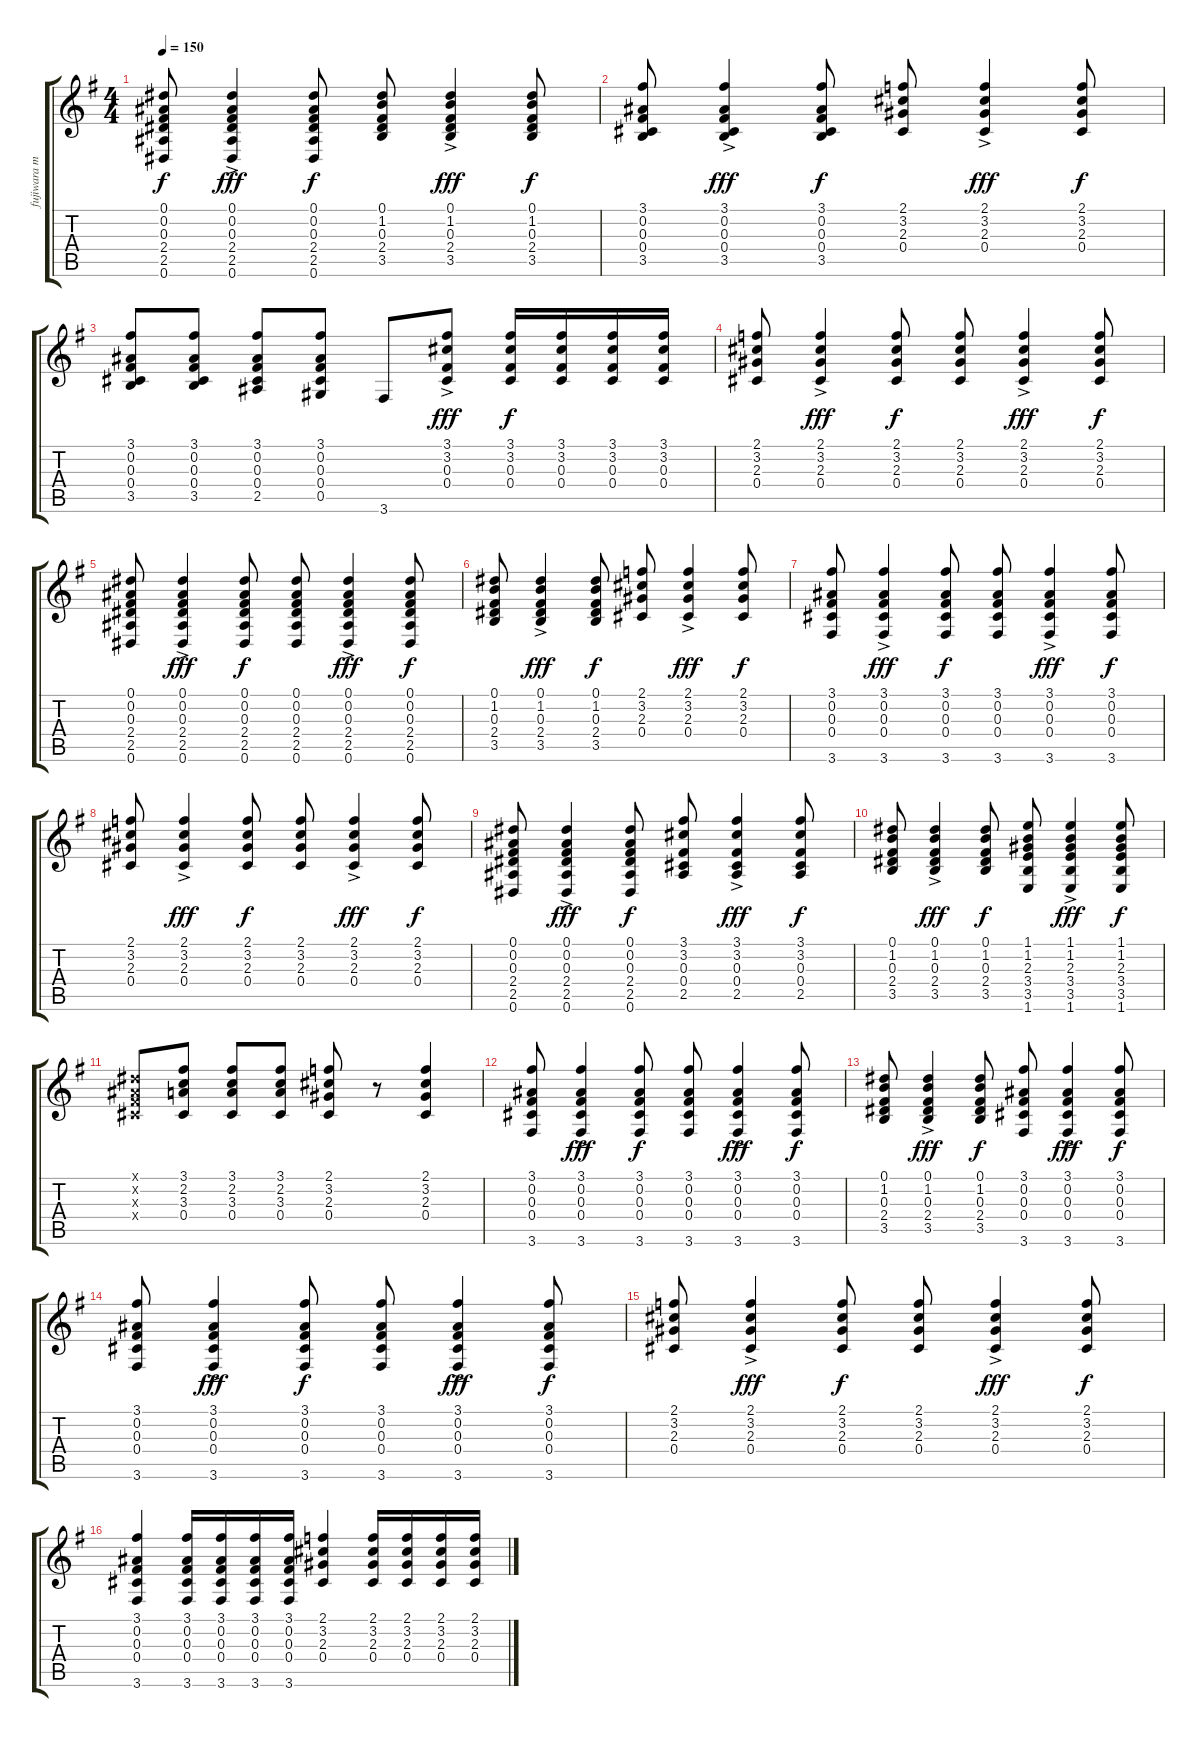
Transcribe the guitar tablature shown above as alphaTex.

\track ("fujiwara motoo - Guitar 1" "fujiwara m") {instrument distortionguitar}
\staff {score tabs}
\tuning (Eb4 Bb3 Gb3 Db3 Ab2 Eb2) {hide}
\ts (4 4)
\tempo 150
\clef g2
\ks g
(0.1 0.2 0.3 2.4 2.5 0.6).8{dy f} (0.1{ac} 0.2 0.3 2.4 2.5 0.6{ac}).4{dy fff} (0.1 0.2 0.3 2.4 2.5 0.6).8{dy f} (0.1 1.2 0.3 2.4 3.5).8 (0.1{ac} 1.2 0.3 2.4{ac} 3.5{ac}).4{dy fff} (0.1 1.2 0.3 2.4 3.5).8{dy f} |
(3.1 0.2 0.3 0.4 3.5).8 (3.1 0.2 0.3 0.4{ac} 3.5).4{dy fff} (3.1 0.2 0.3 0.4 3.5).8{dy f} (2.1 3.2 2.3 0.4).8 (2.1 3.2 2.3 0.4{ac}).4{dy fff} (2.1 3.2 2.3 0.4).8{dy f} |
(3.1 0.2 0.3 0.4 3.5).8 (3.1 0.2 0.3 0.4 3.5).8 (3.1 0.2 0.3 0.4 2.5).8 (3.1 0.2 0.3 0.4 0.5).8 3.6.8 (3.1 3.2 0.3 0.4{ac}).8{dy fff} (3.1 3.2 0.3 0.4).16{dy f} (3.1 3.2 0.3 0.4).16 (3.1 3.2 0.3 0.4).16 (3.1 3.2 0.3 0.4).16 |
(2.1 3.2 2.3 0.4).8 (2.1 3.2 2.3 0.4{ac}).4{dy fff} (2.1 3.2 2.3 0.4).8{dy f} (2.1 3.2 2.3 0.4).8 (2.1 3.2 2.3 0.4{ac}).4{dy fff} (2.1 3.2 2.3 0.4).8{dy f} |
(0.1 0.2 0.3 2.4 2.5 0.6).8 (0.1 0.2 0.3 2.4 2.5 0.6{ac}).4{dy fff} (0.1 0.2 0.3 2.4 2.5 0.6).8{dy f} (0.1 0.2 0.3 2.4 2.5 0.6).8 (0.1 0.2 0.3 2.4 2.5 0.6{ac}).4{dy fff} (0.1 0.2 0.3 2.4 2.5 0.6).8{dy f} |
(0.1 1.2 0.3 2.4 3.5).8 (0.1{ac} 1.2 0.3 2.4 3.5).4{dy fff} (0.1 1.2 0.3 2.4 3.5).8{dy f} (2.1 3.2 2.3 0.4).8 (2.1{ac} 3.2 2.3 0.4).4{dy fff} (2.1 3.2 2.3 0.4).8{dy f} |
(3.1 0.2 0.3 0.4 3.6).8 (3.1 0.2 0.3 0.4 3.6{ac}).4{dy fff} (3.1 0.2 0.3 0.4 3.6).8{dy f} (3.1 0.2 0.3 0.4 3.6).8 (3.1 0.2 0.3 0.4 3.6{ac}).4{dy fff} (3.1 0.2 0.3 0.4 3.6).8{dy f} |
(2.1 3.2 2.3 0.4).8 (2.1 3.2 2.3 0.4{ac}).4{dy fff} (2.1 3.2 2.3 0.4).8{dy f} (2.1 3.2 2.3 0.4).8 (2.1 3.2 2.3 0.4{ac}).4{dy fff} (2.1 3.2 2.3 0.4).8{dy f} |
(0.1 0.2 0.3 2.4 2.5 0.6).8 (0.1{ac} 0.2 0.3 2.4 2.5 0.6).4{dy fff} (0.1 0.2 0.3 2.4 2.5 0.6).8{dy f} (3.1 3.2 0.3 0.4 2.5).8 (3.1 3.2 0.3 0.4 2.5{ac}).4{dy fff} (3.1 3.2 0.3 0.4 2.5).8{dy f} |
(0.1 1.2 0.3 2.4 3.5).8 (0.1 1.2 0.3 2.4 3.5{ac}).4{dy fff} (0.1 1.2 0.3 2.4 3.5).8{dy f} (1.1 1.2 2.3 3.4 3.5 1.6).8 (1.1 1.2 2.3 3.4 3.5 1.6{ac}).4{dy fff} (1.1 1.2 2.3 3.4 3.5 1.6).8{dy f} |
(0.1{x} 0.2{x} 0.3{x} 0.4{x}).8 (3.1 2.2 3.3 0.4).8 (3.1 2.2 3.3 0.4).8 (3.1 2.2 3.3 0.4).8 (2.1 3.2 2.3 0.4).8 r.8 (2.1 3.2 2.3 0.4).4 |
(3.1 0.2 0.3 0.4 3.6).8 (3.1 0.2 0.3 0.4 3.6{ac}).4{dy fff} (3.1 0.2 0.3 0.4 3.6).8{dy f} (3.1 0.2 0.3 0.4 3.6).8 (3.1 0.2 0.3 0.4 3.6{ac}).4{dy fff} (3.1 0.2 0.3 0.4 3.6).8{dy f} |
(0.1 1.2 0.3 2.4 3.5).8 (0.1 1.2 0.3 2.4 3.5{ac}).4{dy fff} (0.1 1.2 0.3 2.4 3.5).8{dy f} (3.1 0.2 0.3 0.4 3.6).8 (3.1 0.2 0.3 0.4 3.6{ac}).4{dy fff} (3.1 0.2 0.3 0.4 3.6).8{dy f} |
(3.1 0.2 0.3 0.4 3.6).8 (3.1{ac} 0.2 0.3 0.4 3.6).4{dy fff} (3.1 0.2 0.3 0.4 3.6).8{dy f} (3.1 0.2 0.3 0.4 3.6).8 (3.1{ac} 0.2 0.3 0.4 3.6).4{dy fff} (3.1 0.2 0.3 0.4 3.6).8{dy f} |
(2.1 3.2 2.3 0.4).8 (2.1 3.2 2.3 0.4{ac}).4{dy fff} (2.1 3.2 2.3 0.4).8{dy f} (2.1 3.2 2.3 0.4).8 (2.1 3.2 2.3 0.4{ac}).4{dy fff} (2.1 3.2 2.3 0.4).8{dy f} |
(3.1 0.2 0.3 0.4 3.6).4 (3.1 0.2 0.3 0.4 3.6).16 (3.1 0.2 0.3 0.4 3.6).16 (3.1 0.2 0.3 0.4 3.6).16 (3.1 0.2 0.3 0.4 3.6).16 (2.1 3.2 2.3 0.4).4 (2.1 3.2 2.3 0.4).16 (2.1 3.2 2.3 0.4).16 (2.1 3.2 2.3 0.4).16 (2.1 3.2 2.3 0.4).16
